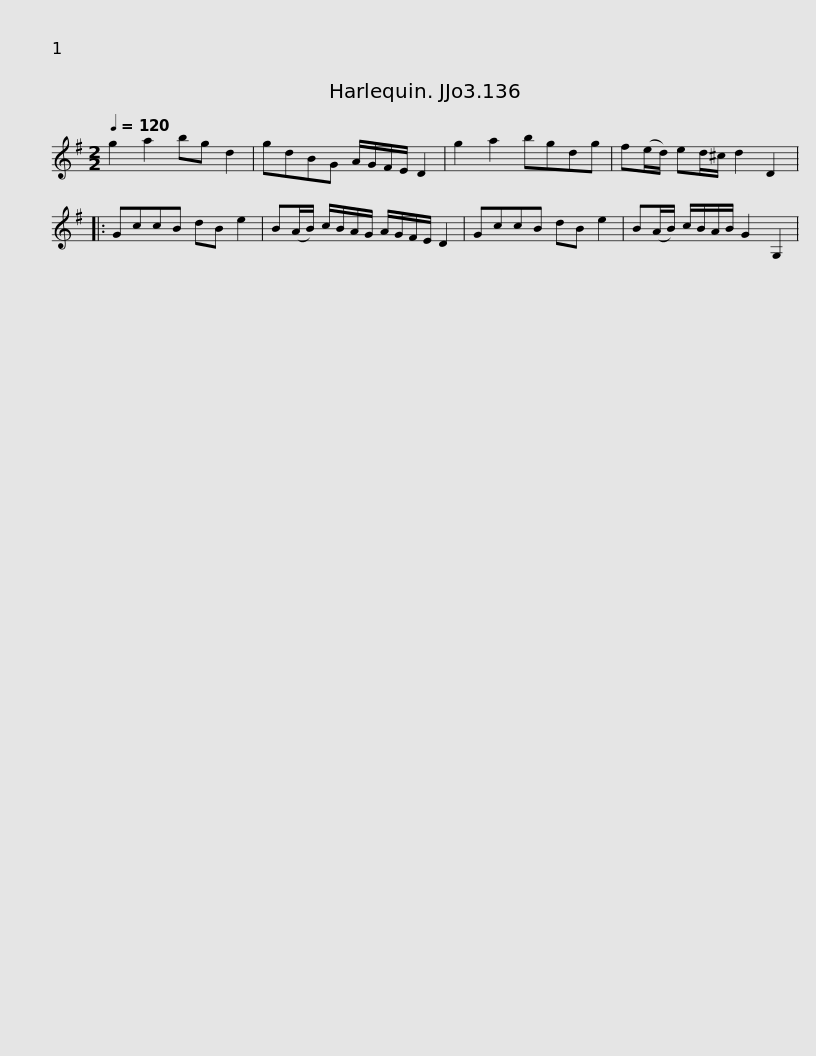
X:1
L:1/8
Q:1/4=120
M:2/2
I:linebreak $
K:G
V:1 treble
V:1
 g2 a2 bg d2 | gdBG A/G/F/E/ D2 | g2 a2 bgdg | f(e/d/) ed/^c/ d2 D2 |: GccB dB e2 |$ %5
 B(A/B/) c/B/A/G/ A/G/F/E/ D2 | GccB dB e2 | B(A/B/) c/B/A/B/ G2 G,2 | %8
